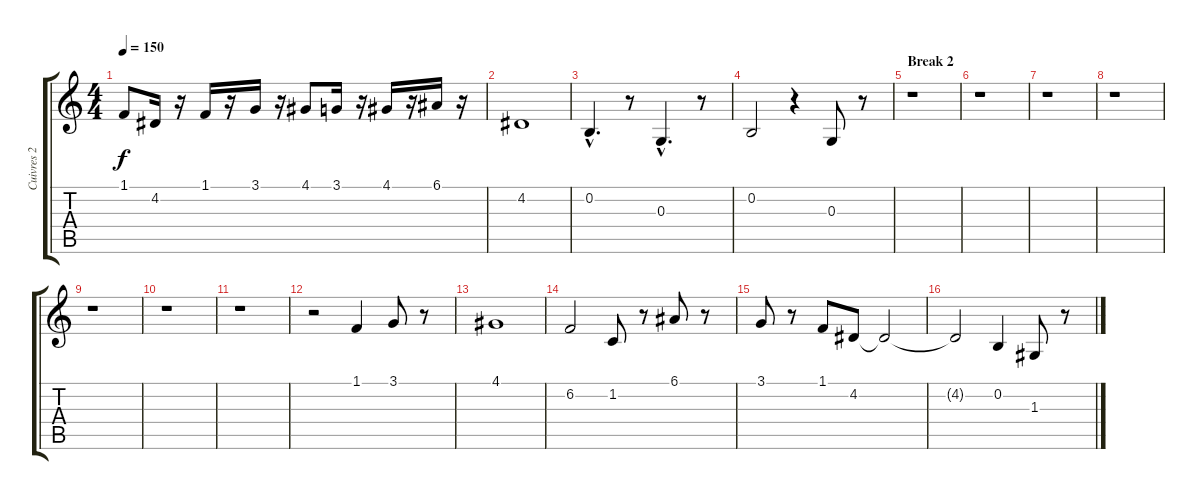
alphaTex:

\track ("Cuivres 2" "Cuivres 2") {instrument brasssection}
\staff {score tabs}
\tuning (E4 B3 G3 D3 A2 E2) {hide}
\ts (4 4)
\tempo 150
\clef g2
\ks c
1.1.8{dy f} 4.2.16 r.16 1.1.16 r.16 3.1.16 r.16 4.1.8 3.1.16 r.16 4.1.16 r.16 6.1.16 r.16 |
4.2.1 |
0.2{hac}.4{d} r.8 0.3{hac}.4{d} r.8 |
0.2.2 r.4 0.3.8 r.8 |
\section ("" "Break 2")
r.1{volume 12} |
r.1 |
r.1 |
r.1 |
r.1 |
r.1 |
r.1 |
r.2 1.1.4 3.1.8 r.8 |
4.1.1 |
6.2.2 1.2.8 r.8 6.1.8 r.8 |
3.1.8 r.8 1.1.8 4.2.8 4.2{t}.2 |
4.2{t}.2 0.2.4 1.3.8 r.8
